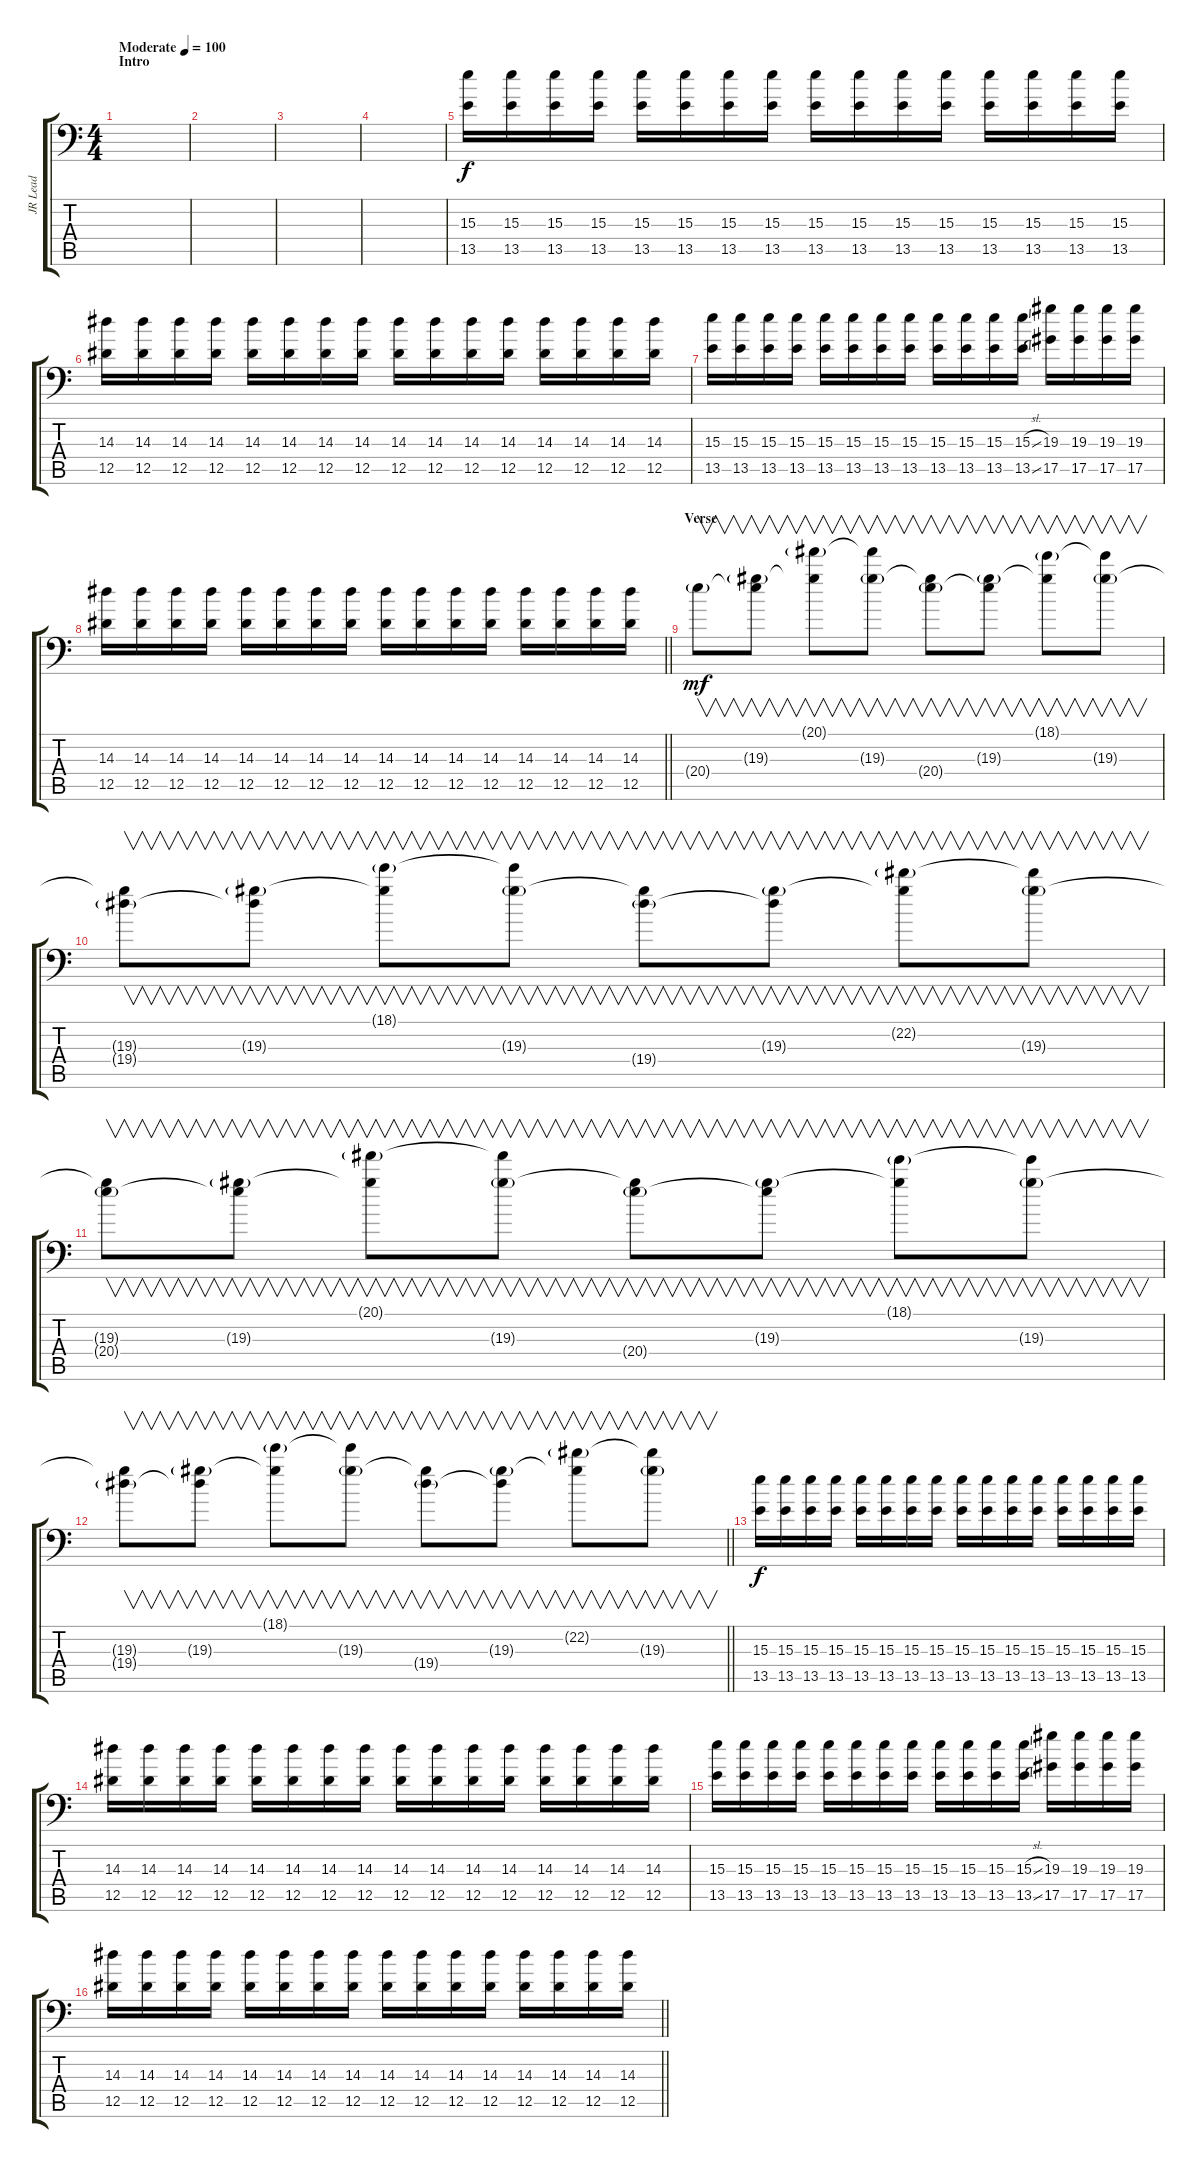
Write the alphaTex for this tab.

\track ("JR Lead" "JR Lead") {instrument distortionguitar}
\staff {score tabs}
\tuning (Bb3 F3 Db3 Ab2 Eb2 Ab1) {hide}
\ts (4 4)
\section ("" "Intro")
\tempo (100 "Moderate")
\clef f4
\ks c
|
|
|
|
(15.3 13.5).16 (15.3 13.5).16 (15.3 13.5).16 (15.3 13.5).16 (15.3 13.5).16 (15.3 13.5).16 (15.3 13.5).16 (15.3 13.5).16 (15.3 13.5).16 (15.3 13.5).16 (15.3 13.5).16 (15.3 13.5).16 (15.3 13.5).16 (15.3 13.5).16 (15.3 13.5).16 (15.3 13.5).16 |
(14.3 12.5).16 (14.3 12.5).16 (14.3 12.5).16 (14.3 12.5).16 (14.3 12.5).16 (14.3 12.5).16 (14.3 12.5).16 (14.3 12.5).16 (14.3 12.5).16 (14.3 12.5).16 (14.3 12.5).16 (14.3 12.5).16 (14.3 12.5).16 (14.3 12.5).16 (14.3 12.5).16 (14.3 12.5).16 |
(15.3 13.5).16 (15.3 13.5).16 (15.3 13.5).16 (15.3 13.5).16 (15.3 13.5).16 (15.3 13.5).16 (15.3 13.5).16 (15.3 13.5).16 (15.3 13.5).16 (15.3 13.5).16 (15.3 13.5).16 (15.3{sl} 13.5{sl}).16 (19.3 17.5).16 (19.3 17.5).16 (19.3 17.5).16 (19.3 17.5).16 |
\barLineRight lightlight
(14.3 12.5).16 (14.3 12.5).16 (14.3 12.5).16 (14.3 12.5).16 (14.3 12.5).16 (14.3 12.5).16 (14.3 12.5).16 (14.3 12.5).16 (14.3 12.5).16 (14.3 12.5).16 (14.3 12.5).16 (14.3 12.5).16 (14.3 12.5).16 (14.3 12.5).16 (14.3 12.5).16 (14.3 12.5).16 |
\section ("" "Verse")
20.4{g}.8{v dy mf} (19.3{g} 20.4{t}).8{v} (20.1{g} 19.3{t}).8{v} (20.1{t} 19.3{g}).8{v} (19.3{t} 20.4{g}).8{v} (19.3{g} 20.4{t}).8{v} (18.1{g} 19.3{t}).8{v} (18.1{t} 19.3{g}).8{v} |
(19.3{t} 19.4{g}).8{v} (19.3{g} 19.4{t}).8{v} (18.1{g} 19.3{t}).8{v} (18.1{t} 19.3{g}).8{v} (19.3{t} 19.4{g}).8{v} (19.3{g} 19.4{t}).8{v} (22.2{g} 19.3{t}).8{v} (22.2{t} 19.3{g}).8{v} |
(19.3{t} 20.4{g}).8{v} (19.3{g} 20.4{t}).8{v} (20.1{g} 19.3{t}).8{v} (20.1{t} 19.3{g}).8{v} (19.3{t} 20.4{g}).8{v} (19.3{g} 20.4{t}).8{v} (18.1{g} 19.3{t}).8{v} (18.1{t} 19.3{g}).8{v} |
\barLineRight lightlight
(19.3{t} 19.4{g}).8{v} (19.3{g} 19.4{t}).8{v} (18.1{g} 19.3{t}).8{v} (18.1{t} 19.3{g}).8{v} (19.3{t} 19.4{g}).8{v} (19.3{g} 19.4{t}).8{v} (22.2{g} 19.3{t}).8{v} (22.2{t} 19.3{g}).8{v} |
(15.3 13.5).16{dy f} (15.3 13.5).16 (15.3 13.5).16 (15.3 13.5).16 (15.3 13.5).16 (15.3 13.5).16 (15.3 13.5).16 (15.3 13.5).16 (15.3 13.5).16 (15.3 13.5).16 (15.3 13.5).16 (15.3 13.5).16 (15.3 13.5).16 (15.3 13.5).16 (15.3 13.5).16 (15.3 13.5).16 |
(14.3 12.5).16 (14.3 12.5).16 (14.3 12.5).16 (14.3 12.5).16 (14.3 12.5).16 (14.3 12.5).16 (14.3 12.5).16 (14.3 12.5).16 (14.3 12.5).16 (14.3 12.5).16 (14.3 12.5).16 (14.3 12.5).16 (14.3 12.5).16 (14.3 12.5).16 (14.3 12.5).16 (14.3 12.5).16 |
(15.3 13.5).16 (15.3 13.5).16 (15.3 13.5).16 (15.3 13.5).16 (15.3 13.5).16 (15.3 13.5).16 (15.3 13.5).16 (15.3 13.5).16 (15.3 13.5).16 (15.3 13.5).16 (15.3 13.5).16 (15.3{sl} 13.5{sl}).16 (19.3 17.5).16 (19.3 17.5).16 (19.3 17.5).16 (19.3 17.5).16 |
\barLineRight lightlight
(14.3 12.5).16 (14.3 12.5).16 (14.3 12.5).16 (14.3 12.5).16 (14.3 12.5).16 (14.3 12.5).16 (14.3 12.5).16 (14.3 12.5).16 (14.3 12.5).16 (14.3 12.5).16 (14.3 12.5).16 (14.3 12.5).16 (14.3 12.5).16 (14.3 12.5).16 (14.3 12.5).16 (14.3 12.5).16
